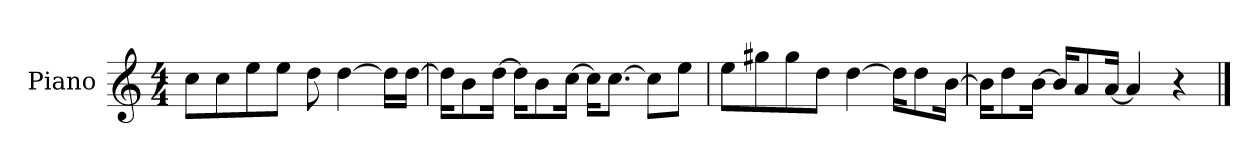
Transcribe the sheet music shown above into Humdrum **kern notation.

**kern
*part1
*staff1
*I"Piano
*I'P-no
*clefG2
*k[]
*M4/4
*MM90
=1
8cc\L
8cc\
8ee\
8ee\J
8dd\
[4dd\
16dd\LL]
[16dd\JJ
=2
16dd\KL]
8b\
[16dd\Jk
16dd\KL]
8b\
[16cc\Jk
16cc\KL]
[8.cc\J
8cc\L]
8ee\J
=3
8ee\L
8gg#X\
8gg#\
8dd\J
[4dd\
16dd\KL]
8dd\
[16b\Jk
=4
16b\KL]
8dd\
[16b\Jk
16b/KL]
8a/
[16a/Jk
4a/]
4r
==
*-
